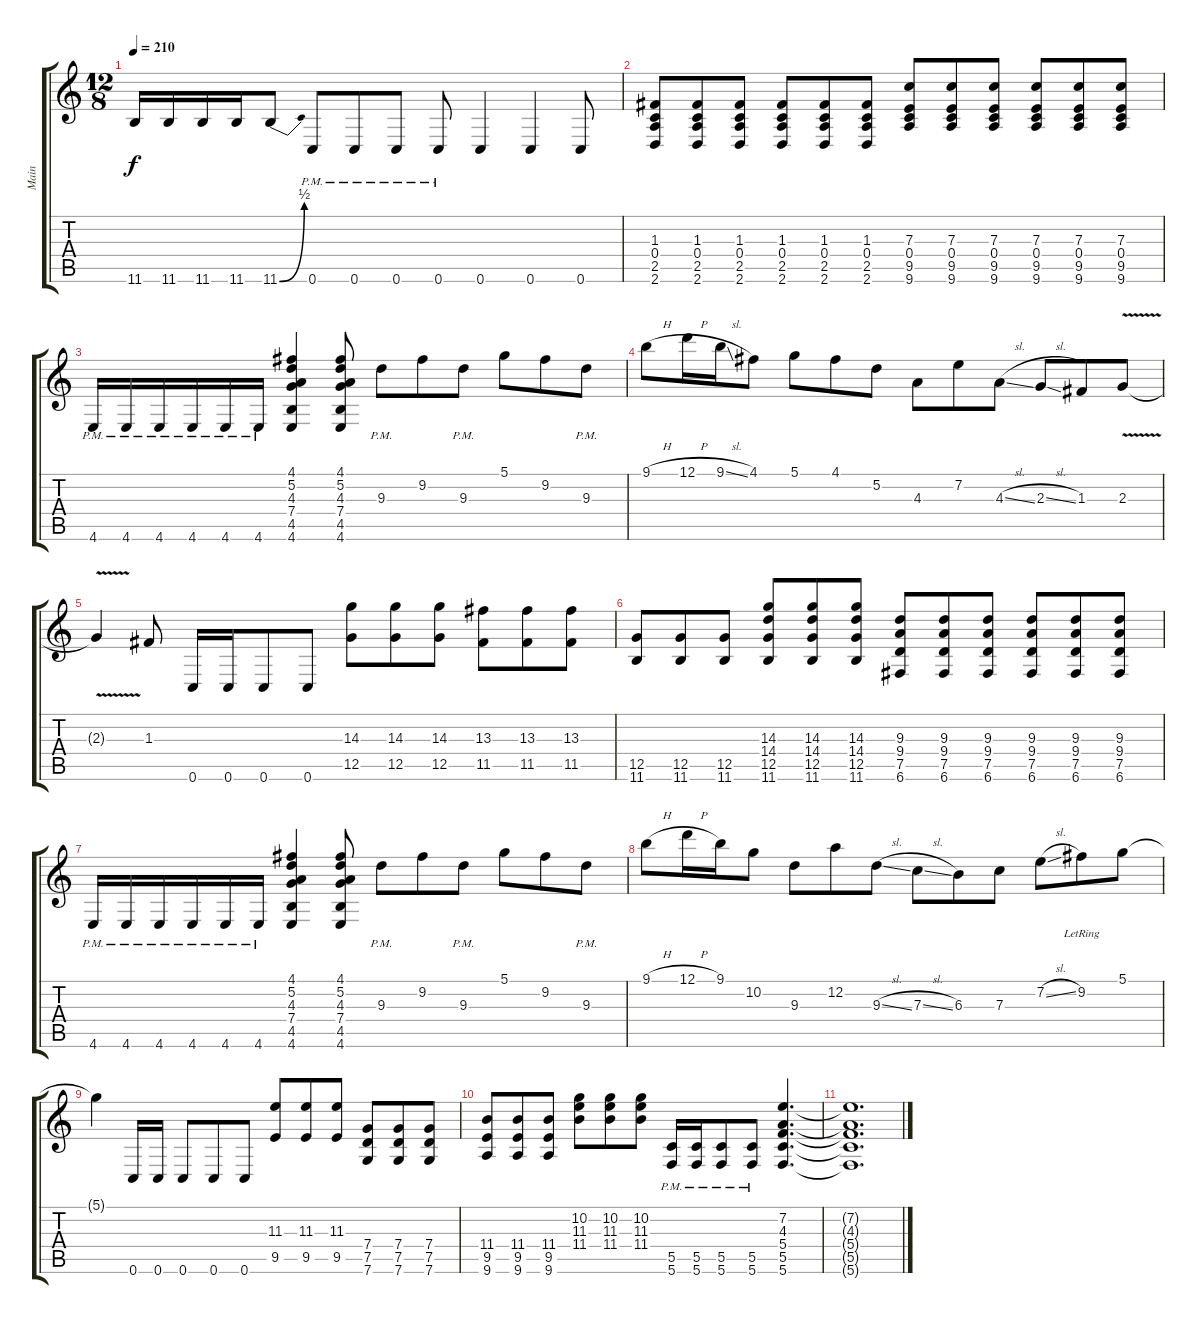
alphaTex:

\track ("Main" "Main") {instrument distortionguitar}
\staff {score tabs}
\tuning (D4 A3 F3 C3 G2 C2) {hide}
\ts (12 8)
\tempo 210
\clef g2
\ks c
11.6.16{dy f} 11.6.16 11.6.16 11.6.16 11.6{be (bend 0 0 60 2)}.8 0.6{pm}.8 0.6{pm}.8 0.6{pm}.8 0.6{pm}.8 0.6.4 0.6.4 0.6.8 |
(1.3 0.4 2.5 2.6).8 (1.3 0.4 2.5 2.6).8 (1.3 0.4 2.5 2.6).8 (1.3 0.4 2.5 2.6).8 (1.3 0.4 2.5 2.6).8 (1.3 0.4 2.5 2.6).8 (7.3 0.4 9.5 9.6).8 (7.3 0.4 9.5 9.6).8 (7.3 0.4 9.5 9.6).8 (7.3 0.4 9.5 9.6).8 (7.3 0.4 9.5 9.6).8 (7.3 0.4 9.5 9.6).8 |
4.6{pm}.16 4.6{pm}.16 4.6{pm}.16 4.6{pm}.16 4.6{pm}.16 4.6{pm}.16 (4.1 5.2 4.3 7.4 4.5 4.6).4 (4.1 5.2 4.3 7.4 4.5 4.6).8 9.3{pm}.8 9.2.8 9.3{pm}.8 5.1.8 9.2.8 9.3{pm}.8 |
9.1{h}.8 12.1{h}.16 9.1{sl}.16 4.1.8 5.1.8 4.1.8 5.2.8 4.3.8 7.2.8 4.3{sl}.8 2.3{sl}.8 1.3.8 2.3{v}.8 |
2.3{t}.4 1.3.8 0.6.16 0.6.16 0.6.8 0.6.8 (14.3 12.5).8 (14.3 12.5).8 (14.3 12.5).8 (13.3 11.5).8 (13.3 11.5).8 (13.3 11.5).8 |
(12.5 11.6).8 (12.5 11.6).8 (12.5 11.6).8 (14.3 14.4 12.5 11.6).8 (14.3 14.4 12.5 11.6).8 (14.3 14.4 12.5 11.6).8 (9.3 9.4 7.5 6.6).8 (9.3 9.4 7.5 6.6).8 (9.3 9.4 7.5 6.6).8 (9.3 9.4 7.5 6.6).8 (9.3 9.4 7.5 6.6).8 (9.3 9.4 7.5 6.6).8 |
4.6{pm}.16 4.6{pm}.16 4.6{pm}.16 4.6{pm}.16 4.6{pm}.16 4.6{pm}.16 (4.1 5.2 4.3 7.4 4.5 4.6).4 (4.1 5.2 4.3 7.4 4.5 4.6).8 9.3{pm}.8 9.2.8 9.3{pm}.8 5.1.8 9.2.8 9.3{pm}.8 |
9.1{h}.8 12.1{h}.16 9.1.16 10.2.8 9.3.8 12.2.8 9.3{sl}.8 7.3{sl}.8 6.3.8 7.3.8 7.2{sl}.8 9.2{lr}.8 5.1.8 |
5.1{t}.4 0.6.16 0.6.16 0.6.8 0.6.8 0.6.8 (11.3 9.5).8 (11.3 9.5).8 (11.3 9.5).8 (7.4 7.5 7.6).8 (7.4 7.5 7.6).8 (7.4 7.5 7.6).8 |
(11.4 9.5 9.6).8 (11.4 9.5 9.6).8 (11.4 9.5 9.6).8 (10.2 11.3 11.4).8 (10.2 11.3 11.4).8 (10.2 11.3 11.4).8 (5.5{pm} 5.6{pm}).16 (5.5{pm} 5.6{pm}).16 (5.5{pm} 5.6{pm}).8 (5.5{pm} 5.6{pm}).8 (7.2 4.3 5.4 5.5 5.6).4{d} |
(7.2{t} 4.3{t} 5.4{t} 5.5{t} 5.6{t}).1{d}
